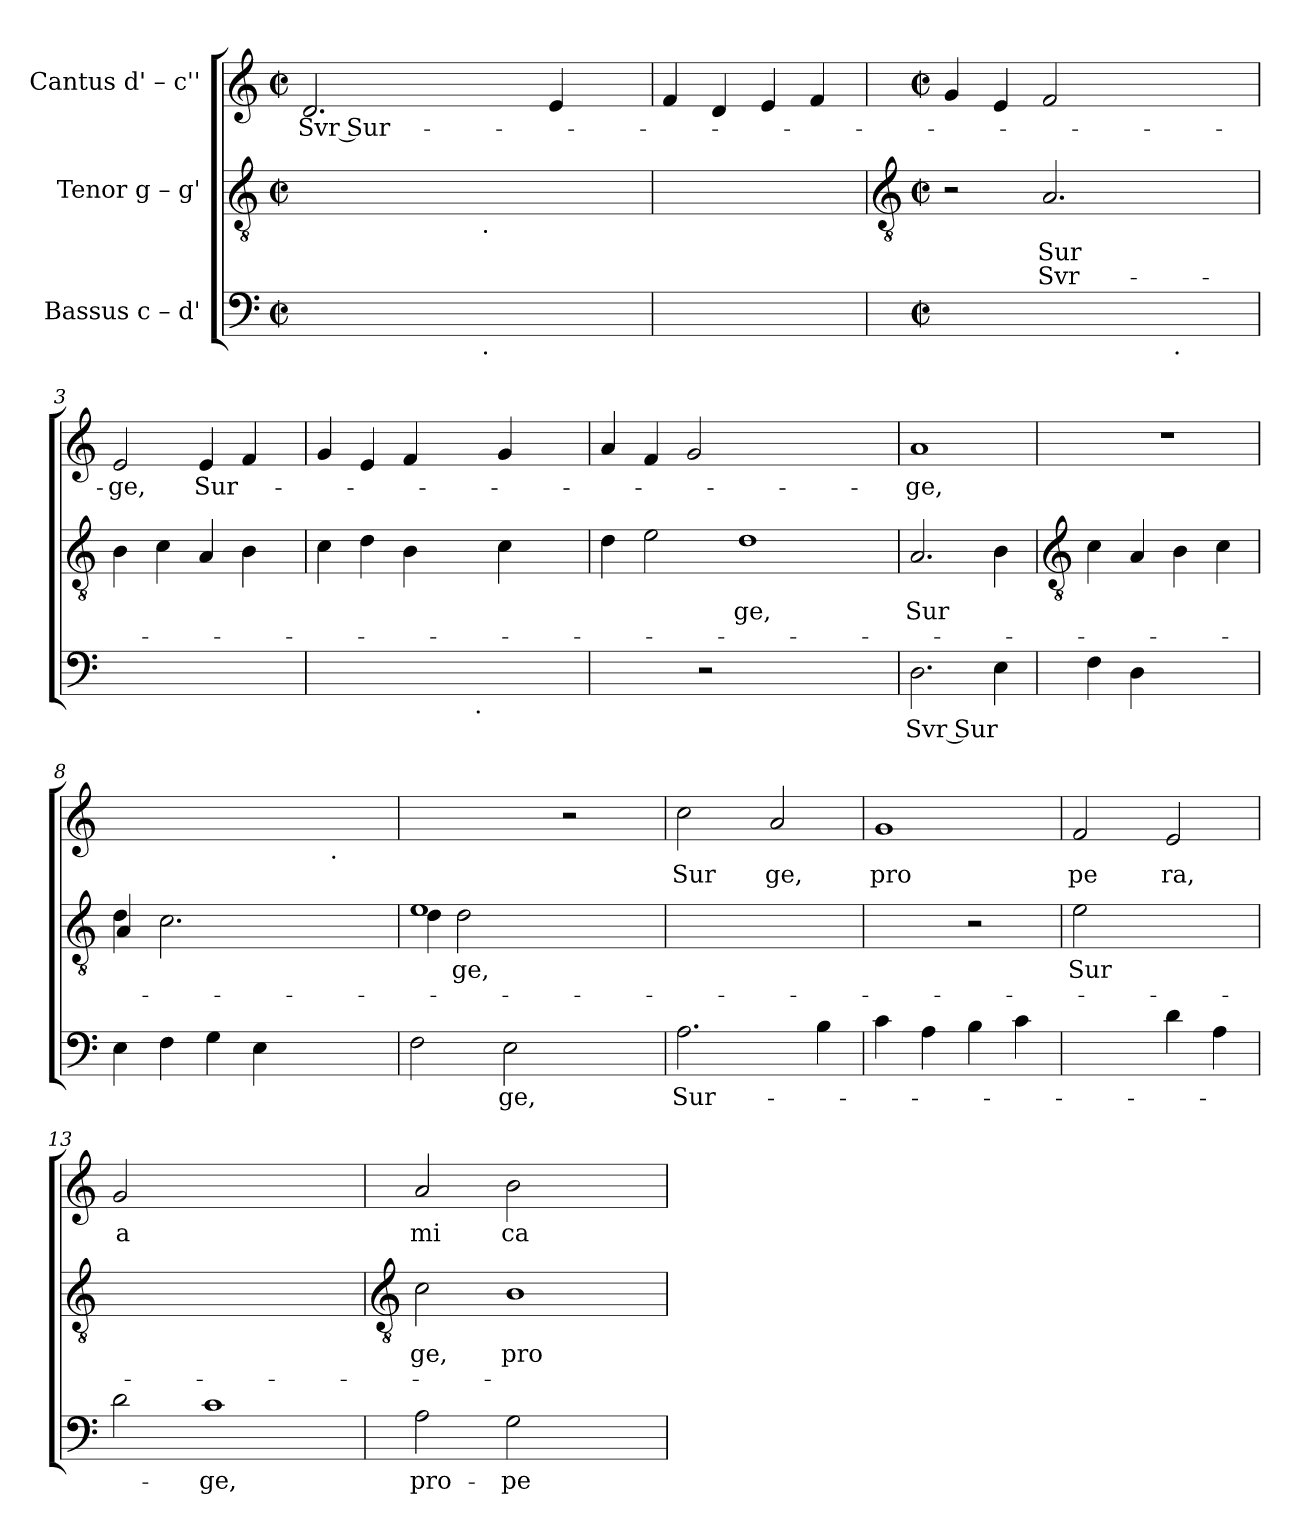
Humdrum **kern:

**kern	**text	**kern	**text	**text	**kern	**text
*part3	*part3	*part2	*part2	*part2	*part1	*part1
*staff3	*staff3	*staff2	*staff2	*staff2	*staff1	*staff1
*I"Bassus  c – d'	*	*I"Tenor  g – g'	*	*	*I"Cantus  d' – c''	*
*clefF4	*	*clefGv2	*	*	*clefG2	*
*k[]	*	*k[]	*	*	*k[]	*
*C:	*	*C:	*	*	*C:	*
*M2/2	*	*M2/2	*	*	*M2/2	*
*met(c|)	*	*met(c|)	*	*	*met(c|)	*
=1	=1	=1	=1	=1	=1	=1
!	!	!	!	!	!	!LO:LY:b
4ryy	.	4ryy	.	.	2.d/	Svr Sur-
64ryy	.	64ryy	.	.	.	.
64ryy	.	64ryy	.	.	.	.
64ryy	.	64ryy	.	.	.	.
64ryy	.	64ryy	.	.	.	.
64ryy	.	64ryy	.	.	.	.
64ryy	.	64ryy	.	.	.	.
64ryy	.	64ryy	.	.	.	.
64ryy	.	64ryy	.	.	.	.
64ryy	.	64ryy	.	.	.	.
64ryy	.	64ryy	.	.	.	.
64ryy	.	64ryy	.	.	.	.
64ryy	.	64ryy	.	.	.	.
64ryy	.	64ryy	.	.	.	.
64ryy	.	64ryy	.	.	.	.
!	!	!LO:TX:b:t=.	!	!	!	!
!LO:TX:b:t=.	!	!	!	!	!	!
64ryy	.	64ryy	.	.	.	.
4ryy	.	4ryy	.	.	.	.
4ryy	.	4ryy	.	.	.	.
.	.	.	.	.	4e/	.
4ryy	.	4ryy	.	.	.	.
.	.	.	.	.	8...ryy	.
=2	=2	=2	=2	=2	=2	=2
4ryy	.	4ryy	.	.	4f/	.
4ryy	.	4ryy	.	.	4d/	.
4ryy	.	4ryy	.	.	4e/	.
64ryy	.	64ryy	.	.	4f/	.
8...ryy	.	8...ryy	.	.	.	.
!!LO:LB:g=z
=3	=3	=3	=3	=3	=3	=3
*	*	*clefGv2	*	*	*	*
*M2/2	*	*M2/2	*	*	*M2/2	*
*met(c|)	*	*met(c|)	*	*	*met(c|)	*
4ryy	.	2r	.	.	4g/	.
4ryy	.	.	.	.	4e/	.
!	!	!	!LO:LY:b	!LO:LY:b	!	!
4ryy	.	2.A/	Sur	Svr-	2f/	.
32ryy	.	.	.	.	.	.
32ryy	.	.	.	.	.	.
32ryy	.	.	.	.	.	.
32ryy	.	.	.	.	.	.
32ryy	.	.	.	.	.	.
32ryy	.	.	.	.	.	.
!LO:TX:b:t=.	!	!	!	!	!	!
32ryy	.	.	.	.	.	.
4ryy	.	.	.	.	.	.
.	.	.	.	.	4ryy	.
32ryy	.	.	.	.	.	.
=3A	=3A	=3A	=3A	=3A	=3A	=3A
!	!	!	!	!	!	!LO:LY:b
4ryy	.	4B\	.	.	2e/	-ge,
4ryy	.	4c\	.	.	.	.
!	!	!	!	!	!	!LO:LY:b
4ryy	.	4A/	.	.	4e/	Sur-
32ryy	.	4B\	.	.	4f/	.
4ryy	.	.	.	.	.	.
.	.	32ryy	.	.	32ryy	.
=4A	=4A	=4A	=4A	=4A	=4A	=4A
4ryy	.	4c\	.	.	4g/	.
4ryy	.	4d\	.	.	4e/	.
32ryy	.	4B\	.	.	4f/	.
32ryy	.	.	.	.	.	.
32ryy	.	.	.	.	.	.
32ryy	.	.	.	.	.	.
32ryy	.	.	.	.	.	.
32ryy	.	.	.	.	.	.
!LO:TX:b:t=.	!	!	!	!	!	!
32ryy	.	.	.	.	.	.
4ryy	.	.	.	.	.	.
.	.	4c\	.	.	4g/	.
4ryy	.	.	.	.	.	.
.	.	8..ryy	.	.	8..ryy	.
=5A	=5A	=5A	=5A	=5A	=5A	=5A
4ryy	.	4d\	.	.	4a/	.
4ryy	.	2e\	.	.	4f/	.
32ryy	.	.	.	.	2g/	.
2r	.	.	.	.	.	.
!	!	!	!LO:LY:b	!	!	!
.	.	1d	-ge,	.	.	.
.	.	.	.	.	2.ryy	.
2ryy	.	.	.	.	.	.
8..ryy	.	.	.	.	.	.
=6A	=6A	=6A	=6A	=6A	=6A	=6A
!	!LO:LY:b	!	!LO:LY:b	!	!	!LO:LY:b
2.D\	Svr Sur	2.A/	Sur	.	1a	-ge,
4E\	.	4B\	.	.	.	.
!!LO:LB:g=z
=7A	=7A	=7A	=7A	=7A	=7A	=7A
*	*	*clefGv2	*	*	*	*
*	*	*^	*	*	*	*
4F\	.	4c\	4ryy	.	.	1r	.
4D\	.	4A/	4ryy	.	.	.	.
2ryy	.	4B\	4ryy	.	.	.	.
.	.	4c\	4ryy	.	.	.	.
!!LO:LB:g=z
=8	=8	=8	=8	=8	=8	=8	=8
4E\	.	4d\	4A/	.	.	4ryy	.
4F\	.	2.c\	4ryy	.	.	4ryy	.
4G\	.	.	4ryy	.	.	4ryy	.
4E\	.	.	4ryy	.	.	32ryy	.
.	.	.	.	.	.	32ryy	.
.	.	.	.	.	.	32ryy	.
.	.	.	.	.	.	32ryy	.
.	.	.	.	.	.	32ryy	.
.	.	.	.	.	.	32ryy	.
!	!	!	!	!	!	!LO:TX:b:t=.	!
.	.	.	.	.	.	32ryy	.
.	.	.	.	.	.	4ryy	.
8..ryy	.	8..ryy	8..ryy	.	.	.	.
=9	=9	=9	=9	=9	=9	=9	=9
2F\	.	1e/	4d\	.	.	4ryy	.
!	!	!	!	!LO:LY:b	!	!	!
.	.	.	2d\	ge,	.	4ryy	.
!	!LO:LY:b	!	!	!	!	!	!
2E\	ge,	.	.	.	.	4ryy	.
.	.	.	4ryy	.	.	32ryy	.
.	.	.	.	.	.	2r	.
4ryy	.	4ryy	4ryy	.	.	.	.
32ryy	.	32ryy	32ryy	.	.	.	.
=10	=10	=10	=10	=10	=10	=10	=10
!	!LO:LY:b	!	!	!	!	!	!LO:LY:b
2.A\	Sur-	4ryy	4ryy	.	.	2cc\	Sur
.	.	4ryy	4ryy	.	.	.	.
!	!	!	!	!	!	!	!LO:LY:b
.	.	4ryy	4ryy	.	.	2a/	ge,
4B\	.	4ryy	4ryy	.	.	.	.
=11	=11	=11	=11	=11	=11	=11	=11
!	!	!	!	!	!	!	!LO:LY:b
4c\	.	4ryy	4ryy	.	.	1g	pro
4A\	.	4ryy	4ryy	.	.	.	.
4B\	.	2r	4ryy	.	.	.	.
4c\	.	.	4ryy	.	.	.	.
=12	=12	=12	=12	=12	=12	=12	=12
!	!	!	!	!LO:LY:b	!	!	!LO:LY:b
4ryy	.	2e\	4ryy	Sur	.	2f/	pe
4ryy	.	.	4ryy	.	.	.	.
!	!	!	!	!	!	!	!LO:LY:b
4d\	.	4ryy	4ryy	.	.	2e/	ra,
4A\	.	4ryy	4ryy	.	.	.	.
=13	=13	=13	=13	=13	=13	=13	=13
!	!	!	!	!	!	!	!LO:LY:b
2d\	.	4ryy	4ryy	.	.	2g/	a
.	.	4ryy	4ryy	.	.	.	.
!	!LO:LY:b	!	!	!	!	!	!
1c	-ge,	1ryy	1ryy	.	.	4ryy	.
.	.	.	.	.	.	4ryy	.
.	.	.	.	.	.	2ryy	.
!!LO:LB:g=z
=14	=14	=14	=14	=14	=14	=14	=14
*	*	*clefGv2	*	*	*	*	*
!	!LO:LY:b	!	!	!LO:LY:b	!	!	!LO:LY:b
2A\	pro-	2c\	4ryy	ge,	.	2a/	mi
.	.	.	4ryy	.	.	.	.
!	!LO:LY:b	!	!	!LO:LY:b	!	!	!LO:LY:b
2G\	-pe-	1B/	4ryy	pro	.	2b\	ca
.	.	.	4ryy	.	.	.	.
2ryy	.	.	2ryy	.	.	2ryy	.
*	*	*v	*v	*	*	*	*
=	=	=	=	=	=	=
*-	*-	*-	*-	*-	*-	*-
